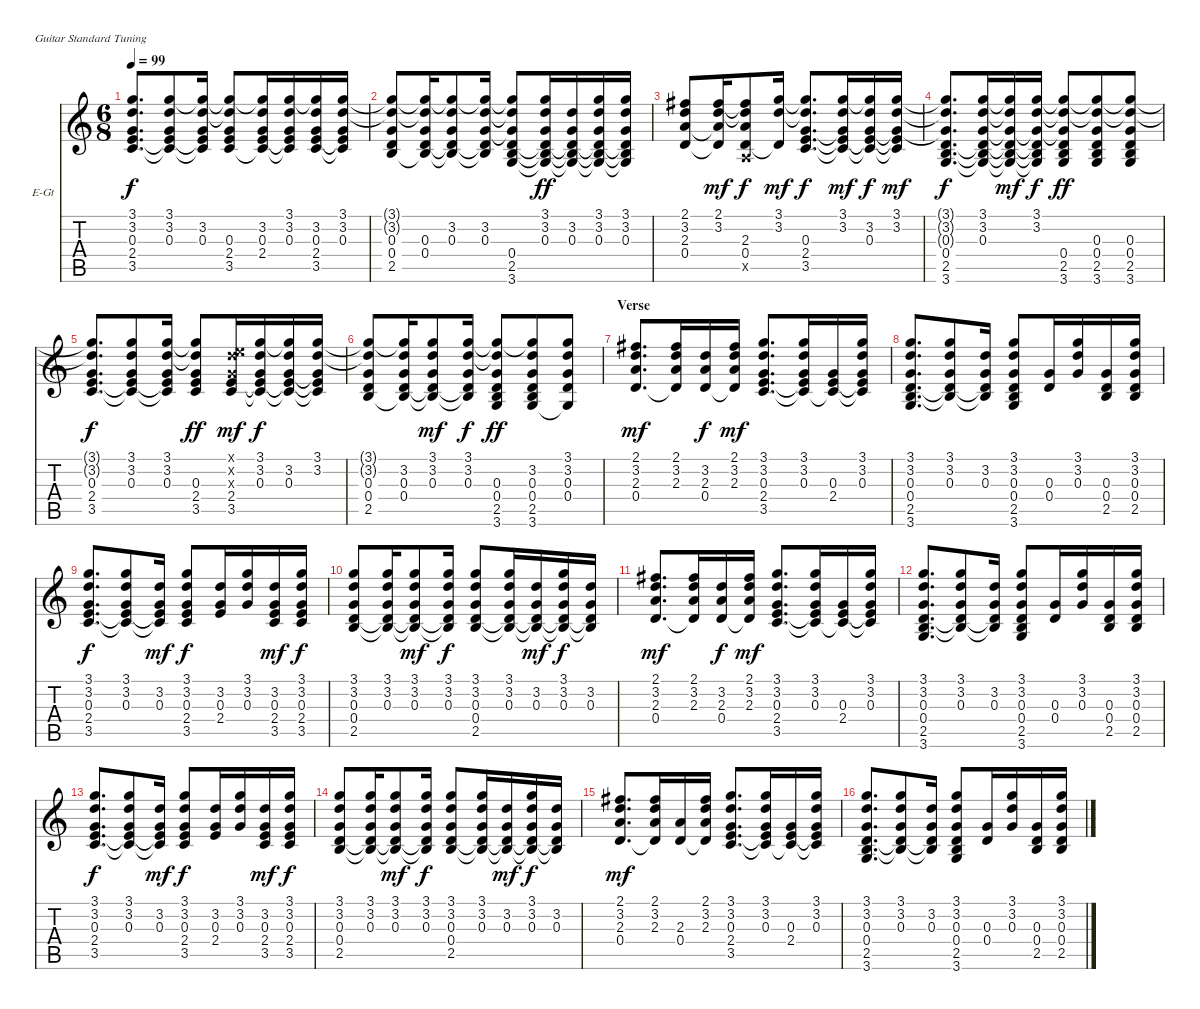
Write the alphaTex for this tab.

\defaultSystemsLayout 4
\bracketExtendMode nobrackets
\firstSystemTrackNameOrientation horizontal
\otherSystemsTrackNameOrientation horizontal
\track ("Stone Gossard (Clean)" "E-Gt") {instrument electricguitarclean}
\staff {score tabs}
\tuning (E4 B3 G3 D3 A2 E2)
\ts (6 8)
\tempo 99
\clef g2
\ks c
(3.1 3.2 0.3 2.4 3.5).8{d dy f} (3.1 3.2 0.3 2.4{t} 3.5{t}).8 (3.1{t} 3.2 0.3 2.4{t} 3.5{t}).16 (3.1{t} 3.2{t} 0.3 2.4 3.5).8 (3.1{t} 3.2 0.3 2.4 3.5{t}).16 (3.1 3.2 0.3 2.4{t} 3.5{t}).16 (3.1{t} 3.2 0.3 2.4 3.5).16 (3.1 3.2 0.3 2.4{t} 3.5{t}).16 |
(3.1{t} 3.2{t} 0.3 0.4 2.5).8 (3.1{t} 3.2{t} 0.3 0.4 2.5{t}).16 (3.1{t} 3.2 0.3 0.4{t} 2.5{t}).8 (3.1{t} 3.2 0.3 0.4{t} 2.5{t}).16 (3.1{t} 3.2{t} 0.3{t} 0.4 2.5 3.6).8 (3.1 3.2 0.3 0.4{t} 2.5{t} 3.6{t}).16{dy ff} (3.2 0.3 0.4{t} 2.5{t} 3.6{t}).16 (3.1 3.2 0.3 0.4{t} 2.5{t} 3.6{t}).16 (3.1 3.2 0.3 0.4{t} 2.5{t} 3.6{t}).16 |
(2.1 3.2 2.3 0.4).8 (2.1 3.2 2.3{t} 0.4{t}).16{dy mf} (2.1{t} 3.2{t} 2.3 0.4 0.5{x}).8{dy f} (3.1 3.2 0.4{t}).16{dy mf} (3.1{t} 3.2{t} 0.3 2.4 3.5).8{d dy f} (3.1 3.2 0.3{t} 2.4{t} 3.5{t}).16{dy mf} (3.1{t} 3.2 0.3 2.4{t} 3.5{t}).16{dy f} (3.1 3.2 0.3{t} 2.4{t} 3.5{t}).16{dy mf} |
(3.1{t} 3.2{t} 0.3{t} 0.4 2.5 3.6).8{d dy f} (3.1 3.2 0.3 0.4{t} 2.5{t} 3.6{t}).16 (3.1{t} 3.2{t} 0.3{t} 0.4{t} 2.5{t} 3.6{t}).16{dy mf} (3.1 3.2 0.3{t} 0.4{t} 2.5{t} 3.6{t}).16{dy f} (3.1{t} 3.2{t} 0.3{t} 0.4 2.5 3.6).8{dy ff} (3.1{t} 3.2{t} 0.3 0.4 2.5 3.6).8 (3.1{t} 3.2{t} 0.3 0.4 2.5 3.6).8 |
(3.1{t} 3.2{t} 0.3 2.4 3.5).8{d dy f} (3.1 3.2 0.3 2.4{t} 3.5{t}).8 (3.1 3.2 0.3 2.4{t} 3.5{t}).16 (3.1{t} 3.2{t} 0.3 2.4 3.5).8{dy ff} (0.1{x} 3.2{x} 0.3{x} 2.4 3.5).16{dy mf} (3.1 3.2 0.3 2.4{t} 3.5{t}).16{dy f} (3.1{t} 3.2 0.3 2.4{t} 3.5{t}).16 (3.1 3.2 0.3{t} 2.4{t} 3.5{t}).16 |
(3.1{t} 3.2{t} 0.3 0.4 2.5).8 (3.1{t} 3.2 0.3 0.4 2.5{t}).16 (3.1 3.2 0.3 0.4{t} 2.5{t}).8{dy mf} (3.1 3.2 0.3 0.4{t} 2.5{t}).16{dy f} (3.1{t} 3.2{t} 0.3 0.4 2.5 3.6).8{dy ff} (3.1{t} 3.2 0.3 0.4 2.5 3.6).8 (3.1 3.2 0.3 0.4 3.6{t}).8 |
\section ("" "Verse")
(2.1 3.2 2.3 0.4).8{d dy mf} (2.1 3.2 2.3 0.4{t}).16 (3.2 2.3 0.4).16{dy f} (2.1 3.2 2.3 0.4{t}).16{dy mf} (3.1 3.2 0.3 2.4 3.5).8{d} (3.1 3.2 0.3 2.4{t} 3.5{t}).16 (0.3 2.4 3.5{t}).16 (3.1 3.2 0.3 2.4{t} 3.5{t}).16 |
(3.1 3.2 0.3 0.4 2.5 3.6).8{d} (3.1 3.2 0.3 0.4{t} 2.5{t}).8 (3.2 0.3 0.4{t} 2.5{t}).16 (3.1 3.2 0.3 0.4 2.5 3.6).8 (0.3 0.4).16 (3.1 3.2 0.3).16 (0.3 0.4 2.5).16 (3.1 3.2 0.3 0.4 2.5).16 |
(3.1 3.2 0.3 2.4 3.5).8{d dy f} (3.1 3.2 0.3 2.4{t} 3.5{t}).8 (3.2 0.3 2.4{t} 3.5{t}).16{dy mf} (3.1 3.2 0.3 2.4 3.5).8{dy f} (3.2 0.3 2.4).16 (3.1 3.2 0.3).16 (3.2 0.3 2.4 3.5).16{dy mf} (3.1 3.2 0.3 2.4 3.5).16{dy f} |
(3.1 3.2 0.3 0.4 2.5).8 (3.1 3.2 0.3 0.4{t} 2.5{t}).16 (3.1 3.2 0.3 0.4{t} 2.5{t}).8{dy mf} (3.1 3.2 0.3 0.4{t} 2.5{t}).16{dy f} (3.1 3.2 0.3 0.4 2.5).8 (3.1 3.2 0.3 0.4{t} 2.5{t}).16 (3.2 0.3 0.4{t} 2.5{t}).16{dy mf} (3.1 3.2 0.3 0.4{t} 2.5{t}).16{dy f} (3.2 0.3 0.4{t} 2.5{t}).16 |
(2.1 3.2 2.3 0.4).8{d dy mf} (2.1 3.2 2.3 0.4{t}).16 (3.2 2.3 0.4).16{dy f} (2.1 3.2 2.3 0.4{t}).16{dy mf} (3.1 3.2 0.3 2.4 3.5).8{d} (3.1 3.2 0.3 2.4{t} 3.5{t}).16 (0.3 2.4 3.5{t}).16 (3.1 3.2 0.3 2.4{t} 3.5{t}).16 |
(3.1 3.2 0.3 0.4 2.5 3.6).8{d} (3.1 3.2 0.3 0.4{t} 2.5{t}).8 (3.2 0.3 0.4{t} 2.5{t}).16 (3.1 3.2 0.3 0.4 2.5 3.6).8 (0.3 0.4).16 (3.1 3.2 0.3).16 (0.3 0.4 2.5).16 (3.1 3.2 0.3 0.4 2.5).16 |
(3.1 3.2 0.3 2.4 3.5).8{d dy f} (3.1 3.2 0.3 2.4{t} 3.5{t}).8 (3.2 0.3 2.4{t} 3.5{t}).16{dy mf} (3.1 3.2 0.3 2.4 3.5).8{dy f} (3.2 0.3 2.4).16 (3.1 3.2 0.3).16 (3.2 0.3 2.4 3.5).16{dy mf} (3.1 3.2 0.3 2.4 3.5).16{dy f} |
(3.1 3.2 0.3 0.4 2.5).8 (3.1 3.2 0.3 0.4{t} 2.5{t}).16 (3.1 3.2 0.3 0.4{t} 2.5{t}).8{dy mf} (3.1 3.2 0.3 0.4{t} 2.5{t}).16{dy f} (3.1 3.2 0.3 0.4 2.5).8 (3.1 3.2 0.3 0.4{t} 2.5{t}).16 (3.2 0.3 0.4{t} 2.5{t}).16{dy mf} (3.1 3.2 0.3 0.4{t} 2.5{t}).16{dy f} (3.2 0.3 0.4{t} 2.5{t}).16 |
(2.1 3.2 2.3 0.4).8{d dy mf} (2.1 3.2 2.3 0.4{t}).16 (2.3 0.4).16 (2.1 3.2 2.3 0.4{t}).16 (3.1 3.2 0.3 2.4 3.5).8{d} (3.1 3.2 0.3 2.4{t} 3.5{t}).16 (0.3 2.4 3.5{t}).16 (3.1 3.2 0.3 2.4{t} 3.5{t}).16 |
(3.1 3.2 0.3 0.4 2.5 3.6).8{d} (3.1 3.2 0.3 0.4{t} 2.5{t}).8 (3.2 0.3 0.4{t} 2.5{t}).16 (3.1 3.2 0.3 0.4 2.5 3.6).8 (0.3 0.4).16 (3.1 3.2 0.3).16 (0.3 0.4 2.5).16 (3.1 3.2 0.3 0.4 2.5).16
